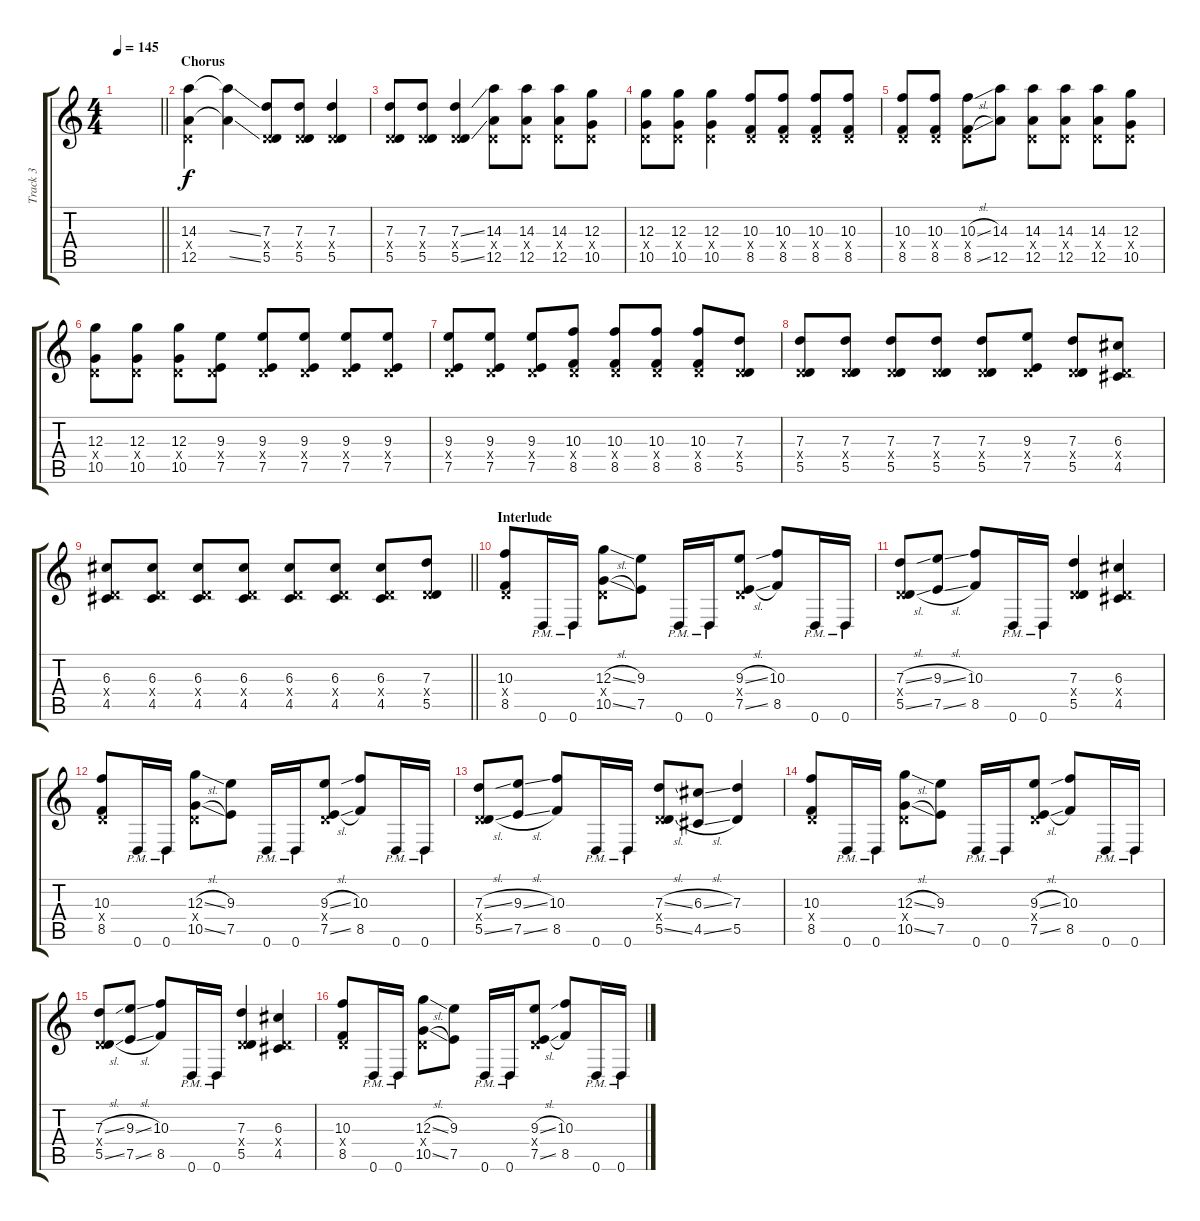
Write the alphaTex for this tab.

\track ("Track 3" "Track 3") {instrument distortionguitar}
\staff {score tabs}
\tuning (E4 B3 G3 D3 A2 D2) {hide}
\ts (4 4)
\tempo 145
\clef g2
\barLineRight lightlight
\ks c
|
\section ("" "Chorus")
(14.3 0.4{x} 12.5).4 (14.3{ss t} 12.5{ss t}).4 (7.3 0.4{x} 5.5).8 (7.3 0.4{x} 5.5).8 (7.3 0.4{x} 5.5).4 |
(7.3 0.4{x} 5.5).8 (7.3 0.4{x} 5.5).8 (7.3{ss} 0.4{x} 5.5{ss}).4 (14.3 0.4{x} 12.5).8 (14.3 0.4{x} 12.5).8 (14.3 0.4{x} 12.5).8 (12.3 0.4{x} 10.5).8 |
(12.3 0.4{x} 10.5).8 (12.3 0.4{x} 10.5).8 (12.3 0.4{x} 10.5).4 (10.3 0.4{x} 8.5).8 (10.3 0.4{x} 8.5).8 (10.3 0.4{x} 8.5).8 (10.3 0.4{x} 8.5).8 |
(10.3 0.4{x} 8.5).8 (10.3 0.4{x} 8.5).8 (10.3{sl} 0.4{x} 8.5{sl}).8 (14.3 12.5).8 (14.3 0.4{x} 12.5).8 (14.3 0.4{x} 12.5).8 (14.3 0.4{x} 12.5).8 (12.3 0.4{x} 10.5).8 |
(12.3 0.4{x} 10.5).8 (12.3 0.4{x} 10.5).8 (12.3 0.4{x} 10.5).8 (9.3 0.4{x} 7.5).8 (9.3 0.4{x} 7.5).8 (9.3 0.4{x} 7.5).8 (9.3 0.4{x} 7.5).8 (9.3 0.4{x} 7.5).8 |
(9.3 0.4{x} 7.5).8 (9.3 0.4{x} 7.5).8 (9.3 0.4{x} 7.5).8 (10.3 0.4{x} 8.5).8 (10.3 0.4{x} 8.5).8 (10.3 0.4{x} 8.5).8 (10.3 0.4{x} 8.5).8 (7.3 0.4{x} 5.5).8 |
(7.3 0.4{x} 5.5).8 (7.3 0.4{x} 5.5).8 (7.3 0.4{x} 5.5).8 (7.3 0.4{x} 5.5).8 (7.3 0.4{x} 5.5).8 (9.3 0.4{x} 7.5).8 (7.3 0.4{x} 5.5).8 (6.3 0.4{x} 4.5).8 |
\barLineRight lightlight
(6.3 0.4{x} 4.5).8 (6.3 0.4{x} 4.5).8 (6.3 0.4{x} 4.5).8 (6.3 0.4{x} 4.5).8 (6.3 0.4{x} 4.5).8 (6.3 0.4{x} 4.5).8 (6.3 0.4{x} 4.5).8 (7.3 0.4{x} 5.5).8 |
\section ("" "Interlude")
(10.3 0.4{x} 8.5).8 0.6{pm}.16 0.6{pm}.16 (12.3{sl} 0.4{x} 10.5{sl}).8 (9.3 7.5).8 0.6{pm}.16 0.6{pm}.16 (9.3{sl} 0.4{x} 7.5{sl}).8 (10.3 8.5).8 0.6{pm}.16 0.6{pm}.16 |
(7.3{sl} 0.4{x} 5.5{sl}).8 (9.3{sl} 7.5{sl}).8 (10.3 8.5).8 0.6{pm}.16 0.6{pm}.16 (7.3 0.4{x} 5.5).4 (6.3 0.4{x} 4.5).4 |
(10.3 0.4{x} 8.5).8 0.6{pm}.16 0.6{pm}.16 (12.3{sl} 0.4{x} 10.5{sl}).8 (9.3 7.5).8 0.6{pm}.16 0.6{pm}.16 (9.3{sl} 0.4{x} 7.5{sl}).8 (10.3 8.5).8 0.6{pm}.16 0.6{pm}.16 |
(7.3{sl} 0.4{x} 5.5{sl}).8 (9.3{sl} 7.5{sl}).8 (10.3 8.5).8 0.6{pm}.16 0.6{pm}.16 (7.3{sl} 0.4{x} 5.5{sl}).8 (6.3{sl} 4.5{sl}).8 (7.3 5.5).4 |
(10.3 0.4{x} 8.5).8 0.6{pm}.16 0.6{pm}.16 (12.3{sl} 0.4{x} 10.5{sl}).8 (9.3 7.5).8 0.6{pm}.16 0.6{pm}.16 (9.3{sl} 0.4{x} 7.5{sl}).8 (10.3 8.5).8 0.6{pm}.16 0.6{pm}.16 |
(7.3{sl} 0.4{x} 5.5{sl}).8 (9.3{sl} 7.5{sl}).8 (10.3 8.5).8 0.6{pm}.16 0.6{pm}.16 (7.3 0.4{x} 5.5).4 (6.3 0.4{x} 4.5).4 |
(10.3 0.4{x} 8.5).8 0.6{pm}.16 0.6{pm}.16 (12.3{sl} 0.4{x} 10.5{sl}).8 (9.3 7.5).8 0.6{pm}.16 0.6{pm}.16 (9.3{sl} 0.4{x} 7.5{sl}).8 (10.3 8.5).8 0.6{pm}.16 0.6{pm}.16
